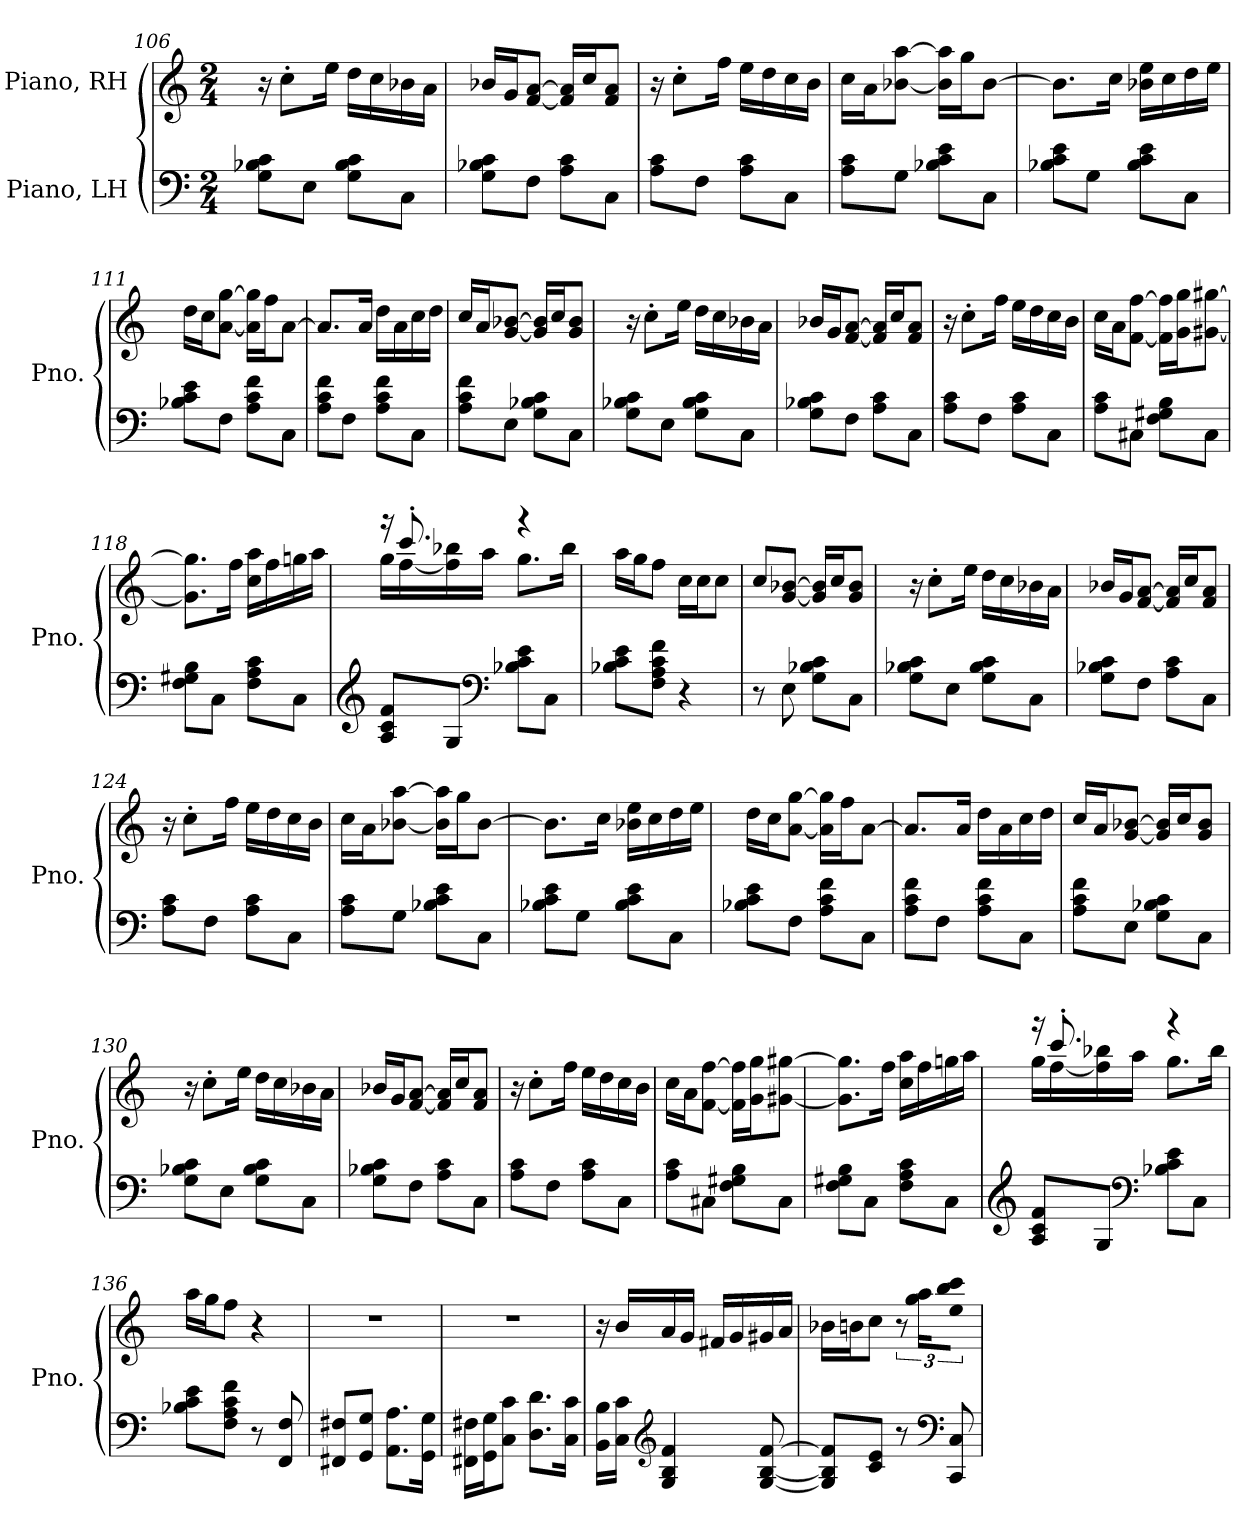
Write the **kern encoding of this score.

**kern	**kern
*part2	*part1
*staff2	*staff1
*I"Piano, LH	*I"Piano, RH
*I'Pno.	*I'Pno.
*clefF4	*clefG2
*k[]	*k[]
*M2/4	*M2/4
=106	=106
8G\ 8B-X\ 8c\L	16r
.	8cc'\L
8E\J	.
.	16ee\Jk
8G\ 8B-\ 8c\L	16dd\LL
.	16cc\
8C\J	16b-X\
.	16a\JJ
!!LO:LB:g=z
=107	=107
8G\ 8B-X\ 8c\L	16b-X/LL
.	16g/J
8F\J	[8f/ [8a/J
8A\ 8c\L	16f/] 16a/]LL
.	16cc/J
8C\J	8f/ 8a/J
=108	=108
8A\ 8c\L	16r
.	8cc'\L
8F\J	.
.	16ff\Jk
8A\ 8c\L	16ee\LL
.	16dd\
8C\J	16cc\
.	16b\JJ
=109	=109
8A\ 8c\L	16cc\LL
.	16a\J
8G\J	[8b-X\ [8aa\J
8B-X\ 8c\ 8e\L	16b-\] 16aa\]LL
.	16gg\J
8C\J	[8b-\J
=110	=110
8B-X\ 8c\ 8e\L	8.b-\L]
8G\J	.
.	16cc\Jk
8B-\ 8c\ 8e\L	16b-X\ 16ee\LL
.	16cc\
8C\J	16dd\
.	16ee\JJ
=111	=111
8B-X\ 8c\ 8e\L	16dd\LL
.	16cc\J
8F\J	[8a\ [8gg\J
8A\ 8c\ 8f\L	16a\] 16gg\]LL
.	16ff\J
8C\J	[8a\J
!!LO:PB:g=z
=112	=112
8A\ 8c\ 8f\L	8.a/L]
8F\J	.
.	16a/Jk
8A\ 8c\ 8f\L	16dd\LL
.	16a\
8C\J	16cc\
.	16dd\JJ
=113	=113
8A\ 8c\ 8f\L	16cc/LL
.	16a/J
8E\J	[8g/ [8b-X/J
8G\ 8B-X\ 8c\L	16g/] 16b-/]LL
.	16cc/J
8C\J	8g/ 8b-/J
=114	=114
8G\ 8B-X\ 8c\L	16r
.	8cc'\L
8E\J	.
.	16ee\Jk
8G\ 8B-\ 8c\L	16dd\LL
.	16cc\
8C\J	16b-X\
.	16a\JJ
=115	=115
8G\ 8B-X\ 8c\L	16b-X/LL
.	16g/J
8F\J	[8f/ [8a/J
8A\ 8c\L	16f/] 16a/]LL
.	16cc/J
8C\J	8f/ 8a/J
=116	=116
8A\ 8c\L	16r
.	8cc'\L
8F\J	.
.	16ff\Jk
8A\ 8c\L	16ee\LL
.	16dd\
8C\J	16cc\
.	16b\JJ
!!LO:LB:g=z
=117	=117
8A\ 8c\L	16cc\LL
.	16a\J
8C#X\J	[8f\ [8ff\J
8F\ 8G#X\ 8B\L	16f\] 16ff\]LL
.	16g\ 16gg\J
8C#\J	[8g#X\ [8gg#X\J
=118	=118
8F\ 8G#X\ 8B\L	8.g#\] 8.gg#\]L
8C\J	.
.	16ff\Jk
8F\ 8A\ 8c\L	16cc\ 16aa\LL
.	16ff\
8C\J	16ggn\
.	16aa\JJ
=119	=119
*clefG2	*
*	*^
8A/ 8c/ 8f/L	16r	16gg\LL
.	8.ccc'/	[16ff\
8G/J	.	16ff\] 16bb-X\
.	.	16aa\JJ
*clefF4	*	*
8B-X\ 8c\ 8e\L	4r	8.gg\L
8C\J	.	.
.	.	16bb-\Jk
*	*v	*v
=120	=120
8B-X\ 8c\ 8e\L	16aa\LL
.	16gg\J
8F\ 8A\ 8c\ 8f\J	8ff\J
4r	16cc\LL
.	16cc\J
.	8cc\J
!!LO:LB:g=z
=121	=121
8r	8cc/L
8E\	[8g/ [8b-X/J
8G\ 8B-X\ 8c\L	16g/] 16b-/]LL
.	16cc/J
8C\J	8g/ 8b-/J
=122	=122
8G\ 8B-X\ 8c\L	16r
.	8cc'\L
8E\J	.
.	16ee\Jk
8G\ 8B-\ 8c\L	16dd\LL
.	16cc\
8C\J	16b-X\
.	16a\JJ
=123	=123
8G\ 8B-X\ 8c\L	16b-X/LL
.	16g/J
8F\J	[8f/ [8a/J
8A\ 8c\L	16f/] 16a/]LL
.	16cc/J
8C\J	8f/ 8a/J
=124	=124
8A\ 8c\L	16r
.	8cc'\L
8F\J	.
.	16ff\Jk
8A\ 8c\L	16ee\LL
.	16dd\
8C\J	16cc\
.	16b\JJ
=125	=125
8A\ 8c\L	16cc\LL
.	16a\J
8G\J	[8b-X\ [8aa\J
8B-X\ 8c\ 8e\L	16b-\] 16aa\]LL
.	16gg\J
8C\J	[8b-\J
!!LO:LB:g=z
=126	=126
8B-X\ 8c\ 8e\L	8.b-\L]
8G\J	.
.	16cc\Jk
8B-\ 8c\ 8e\L	16b-X\ 16ee\LL
.	16cc\
8C\J	16dd\
.	16ee\JJ
=127	=127
8B-X\ 8c\ 8e\L	16dd\LL
.	16cc\J
8F\J	[8a\ [8gg\J
8A\ 8c\ 8f\L	16a\] 16gg\]LL
.	16ff\J
8C\J	[8a\J
=128	=128
8A\ 8c\ 8f\L	8.a/L]
8F\J	.
.	16a/Jk
8A\ 8c\ 8f\L	16dd\LL
.	16a\
8C\J	16cc\
.	16dd\JJ
=129	=129
8A\ 8c\ 8f\L	16cc/LL
.	16a/J
8E\J	[8g/ [8b-X/J
8G\ 8B-X\ 8c\L	16g/] 16b-/]LL
.	16cc/J
8C\J	8g/ 8b-/J
=130	=130
8G\ 8B-X\ 8c\L	16r
.	8cc'\L
8E\J	.
.	16ee\Jk
8G\ 8B-\ 8c\L	16dd\LL
.	16cc\
8C\J	16b-X\
.	16a\JJ
!!LO:LB:g=z
=131	=131
8G\ 8B-X\ 8c\L	16b-X/LL
.	16g/J
8F\J	[8f/ [8a/J
8A\ 8c\L	16f/] 16a/]LL
.	16cc/J
8C\J	8f/ 8a/J
=132	=132
8A\ 8c\L	16r
.	8cc'\L
8F\J	.
.	16ff\Jk
8A\ 8c\L	16ee\LL
.	16dd\
8C\J	16cc\
.	16b\JJ
=133	=133
8A\ 8c\L	16cc\LL
.	16a\J
8C#X\J	[8f\ [8ff\J
8F\ 8G#X\ 8B\L	16f\] 16ff\]LL
.	16g\ 16gg\J
8C#\J	[8g#X\ [8gg#X\J
=134	=134
8F\ 8G#X\ 8B\L	8.g#\] 8.gg#\]L
8C\J	.
.	16ff\Jk
8F\ 8A\ 8c\L	16cc\ 16aa\LL
.	16ff\
8C\J	16ggn\
.	16aa\JJ
!!LO:LB:g=z
=135	=135
*clefG2	*
*	*^
8A/ 8c/ 8f/L	16r	16gg\LL
.	8.ccc'/	[16ff\
8G/J	.	16ff\] 16bb-X\
.	.	16aa\JJ
*clefF4	*	*
8B-X\ 8c\ 8e\L	4r	8.gg\L
8C\J	.	.
.	.	16bb-\Jk
*	*v	*v
=136	=136
8B-X\ 8c\ 8e\L	16aa\LL
.	16gg\J
8F\ 8A\ 8c\ 8f\J	8ff\J
8r	4r
8FF/ 8F/	.
=137	=137
8FF#X/ 8F#X/L	2r
8GG/ 8G/J	.
8.AA\ 8.A\L	.
16GG\ 16G\Jk	.
=138	=138
16FF#X\ 16F#X\LL	2r
16GG\ 16G\J	.
8C\ 8c\J	.
8.D\ 8.d\L	.
16C\ 16c\Jk	.
=139	=139
16BB\ 16B\LL	16r
16C\ 16c\JJ	16b/LL
*clefG2	*
4G/ 4B/ 4f/	16a/
.	16g/JJ
.	16f#X/LL
.	16g/
[8G/ [8B/ [8f/	16g#X/
.	16a/JJ
!!LO:PB:g=z
=140	=140
8G/] 8B/] 8f/]L	16b-X\LL
.	16bn\J
8c/ 8e/J	8cc\J
8r	12r
.	24gg\ 24aa\KL
*clefF4	*
8CC/ 8C/	8ee\ 8bb\ 8ccc\J
=	=
*-	*-
